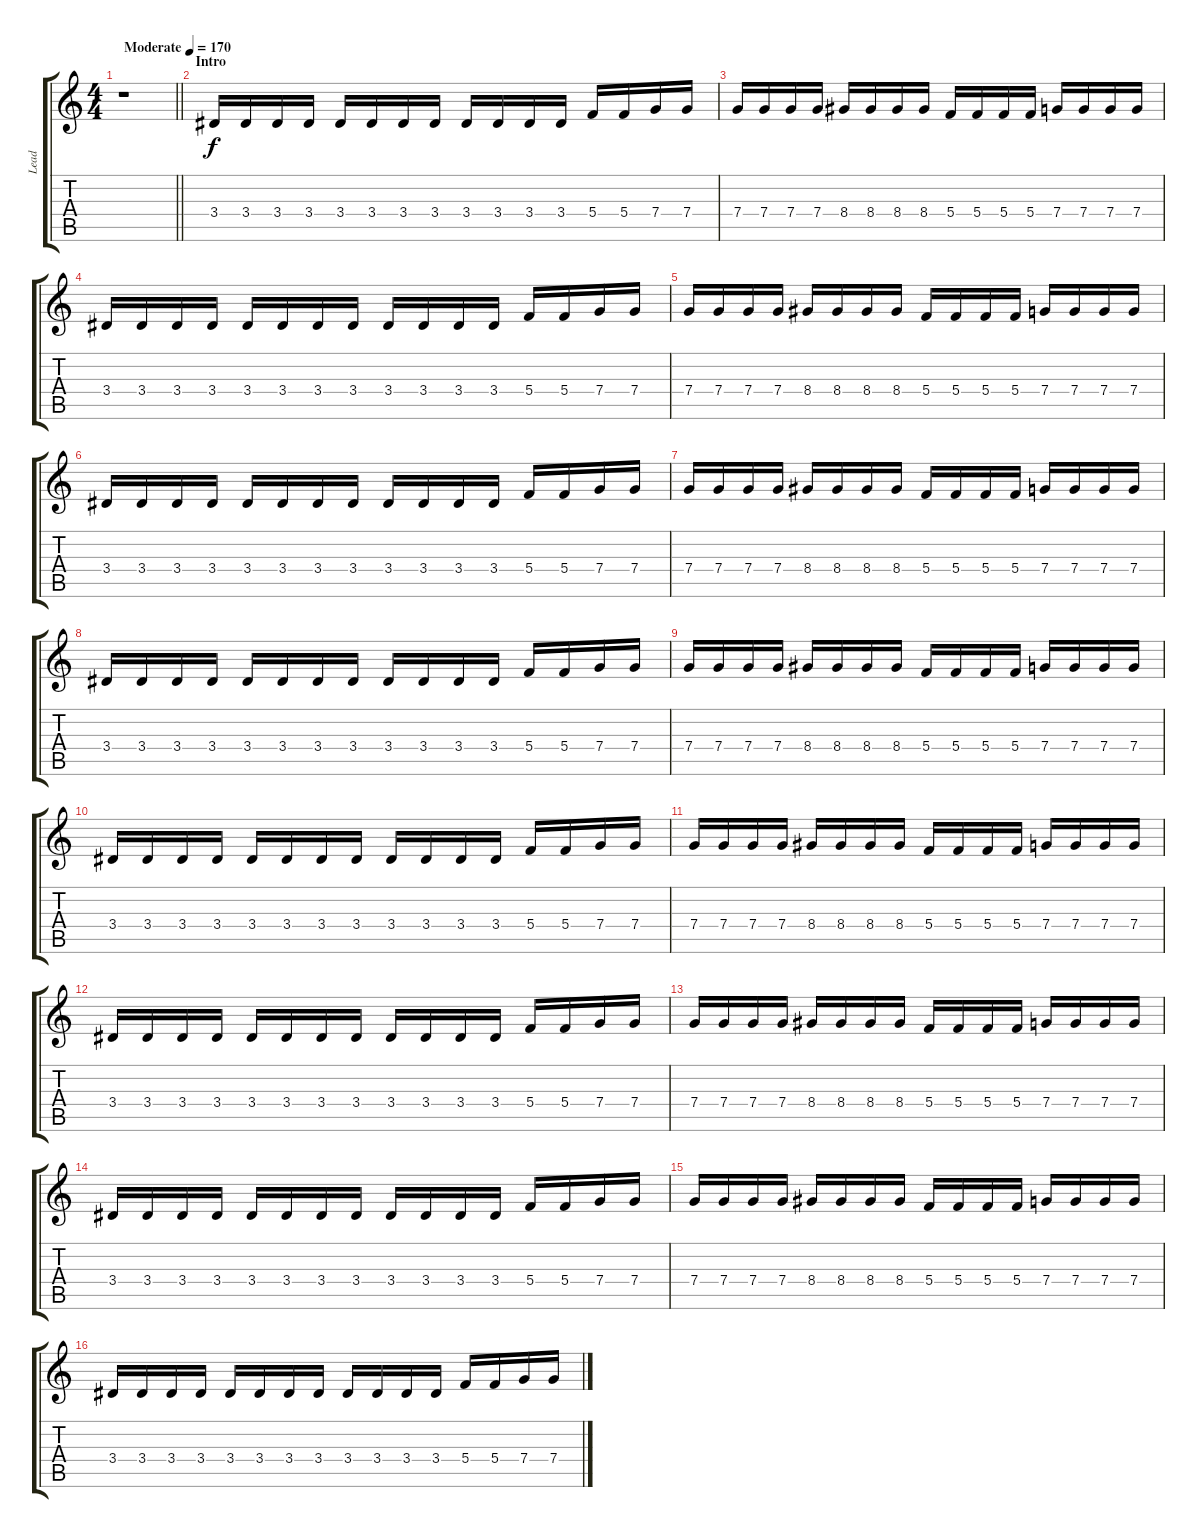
\track ("Lead" "Lead") {instrument overdrivenguitar}
\staff {score tabs}
\tuning (D4 A3 F3 C3 G2 C2) {hide}
\ts (4 4)
\tempo (170 "Moderate")
\clef g2
\barLineRight lightlight
\ks c
r.1{dy f instrument overdrivenguitar} |
\section ("" "Intro")
3.4.16 3.4.16 3.4.16 3.4.16 3.4.16 3.4.16 3.4.16 3.4.16 3.4.16 3.4.16 3.4.16 3.4.16 5.4.16 5.4.16 7.4.16 7.4.16 |
7.4.16 7.4.16 7.4.16 7.4.16 8.4.16 8.4.16 8.4.16 8.4.16 5.4.16 5.4.16 5.4.16 5.4.16 7.4.16 7.4.16 7.4.16 7.4.16 |
3.4.16 3.4.16 3.4.16 3.4.16 3.4.16 3.4.16 3.4.16 3.4.16 3.4.16 3.4.16 3.4.16 3.4.16 5.4.16 5.4.16 7.4.16 7.4.16 |
7.4.16 7.4.16 7.4.16 7.4.16 8.4.16 8.4.16 8.4.16 8.4.16 5.4.16 5.4.16 5.4.16 5.4.16 7.4.16 7.4.16 7.4.16 7.4.16 |
3.4.16 3.4.16 3.4.16 3.4.16 3.4.16 3.4.16 3.4.16 3.4.16 3.4.16 3.4.16 3.4.16 3.4.16 5.4.16 5.4.16 7.4.16 7.4.16 |
7.4.16 7.4.16 7.4.16 7.4.16 8.4.16 8.4.16 8.4.16 8.4.16 5.4.16 5.4.16 5.4.16 5.4.16 7.4.16 7.4.16 7.4.16 7.4.16 |
3.4.16 3.4.16 3.4.16 3.4.16 3.4.16 3.4.16 3.4.16 3.4.16 3.4.16 3.4.16 3.4.16 3.4.16 5.4.16 5.4.16 7.4.16 7.4.16 |
7.4.16 7.4.16 7.4.16 7.4.16 8.4.16 8.4.16 8.4.16 8.4.16 5.4.16 5.4.16 5.4.16 5.4.16 7.4.16 7.4.16 7.4.16 7.4.16 |
3.4.16 3.4.16 3.4.16 3.4.16 3.4.16 3.4.16 3.4.16 3.4.16 3.4.16 3.4.16 3.4.16 3.4.16 5.4.16 5.4.16 7.4.16 7.4.16 |
7.4.16 7.4.16 7.4.16 7.4.16 8.4.16 8.4.16 8.4.16 8.4.16 5.4.16 5.4.16 5.4.16 5.4.16 7.4.16 7.4.16 7.4.16 7.4.16 |
3.4.16 3.4.16 3.4.16 3.4.16 3.4.16 3.4.16 3.4.16 3.4.16 3.4.16 3.4.16 3.4.16 3.4.16 5.4.16 5.4.16 7.4.16 7.4.16 |
7.4.16 7.4.16 7.4.16 7.4.16 8.4.16 8.4.16 8.4.16 8.4.16 5.4.16 5.4.16 5.4.16 5.4.16 7.4.16 7.4.16 7.4.16 7.4.16 |
3.4.16 3.4.16 3.4.16 3.4.16 3.4.16 3.4.16 3.4.16 3.4.16 3.4.16 3.4.16 3.4.16 3.4.16 5.4.16 5.4.16 7.4.16 7.4.16 |
7.4.16 7.4.16 7.4.16 7.4.16 8.4.16 8.4.16 8.4.16 8.4.16 5.4.16 5.4.16 5.4.16 5.4.16 7.4.16 7.4.16 7.4.16 7.4.16 |
3.4.16 3.4.16 3.4.16 3.4.16 3.4.16 3.4.16 3.4.16 3.4.16 3.4.16 3.4.16 3.4.16 3.4.16 5.4.16 5.4.16 7.4.16 7.4.16
